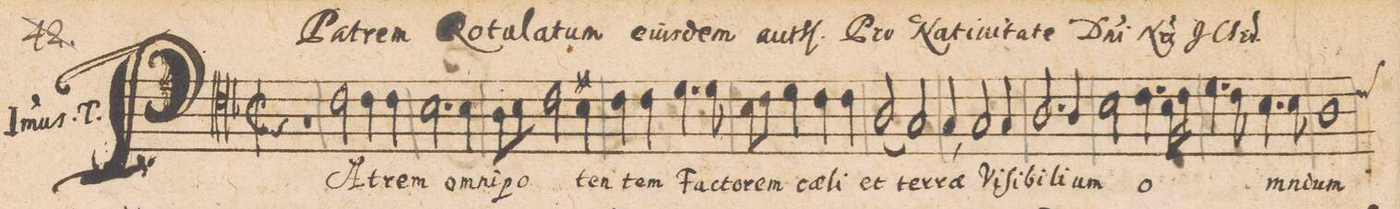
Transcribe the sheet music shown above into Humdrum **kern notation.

**kern	**text
*I"ALTVS.	*
*clefC4	*
*k[b-]	*
*met(C|)	*
*M2/2	*
1r	.
=2-	=2-
*2\right	*
2c\	PA-
4c\	-trem
4c\	om-
=3-	=3-
2.B-\	-ni-
4B-\	-po-
=4-	=4-
8A\L	.
8B-\J	.
2c\	.
4Bn\	-ten-
=5-	=5-
4c\	-tem
4c\	Fac-
4.d\	-to-
8d\	-rem
=6-	=6-
8B-\L	cae-
8c\J	.
4d\	-li
4c\	.
4c\	et
=7-	=7-
(2A/	ter-
2G/)	.
=8-	=8-
4G,</	-rae
2G/	Vi-
4G/	-ſi-
=9-	=9-
2.A/	-bi-
4A/	-li-
=10-	=10-
2B-\	-um
4.c\	o-
16B-\LL	.
16c\JJ	.
=11-	=11-
4.d\	.
8c\	.
4.B-\	.
8B-\	-mni-
=12-	=12-
*custos:c	*
1A\	-um
=13-	=13-
*-	*-
